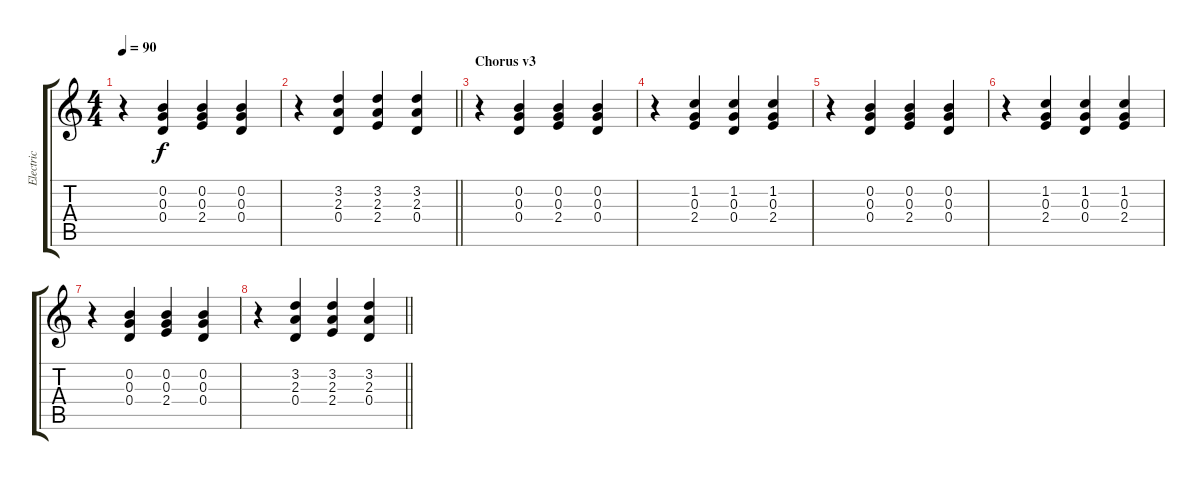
\track ("Electric" "Electric") {instrument electricguitarclean}
\staff {score tabs}
\tuning (E4 B3 G3 D3 A2 E2) {hide}
\ts (4 4)
\tempo 90
\clef g2
\ks c
r.4{dy f} (0.2 0.3 0.4).4 (0.2 0.3 2.4).4 (0.2 0.3 0.4).4 |
\barLineRight lightlight
r.4 (3.2 2.3 0.4).4 (3.2 2.3 2.4).4 (3.2 2.3 0.4).4 |
\section ("" "Chorus v3")
r.4 (0.2 0.3 0.4).4 (0.2 0.3 2.4).4 (0.2 0.3 0.4).4 |
r.4 (1.2 0.3 2.4).4 (1.2 0.3 0.4).4 (1.2 0.3 2.4).4 |
r.4 (0.2 0.3 0.4).4 (0.2 0.3 2.4).4 (0.2 0.3 0.4).4 |
r.4 (1.2 0.3 2.4).4 (1.2 0.3 0.4).4 (1.2 0.3 2.4).4 |
r.4 (0.2 0.3 0.4).4 (0.2 0.3 2.4).4 (0.2 0.3 0.4).4 |
\barLineRight lightlight
r.4 (3.2 2.3 0.4).4 (3.2 2.3 2.4).4 (3.2 2.3 0.4).4
